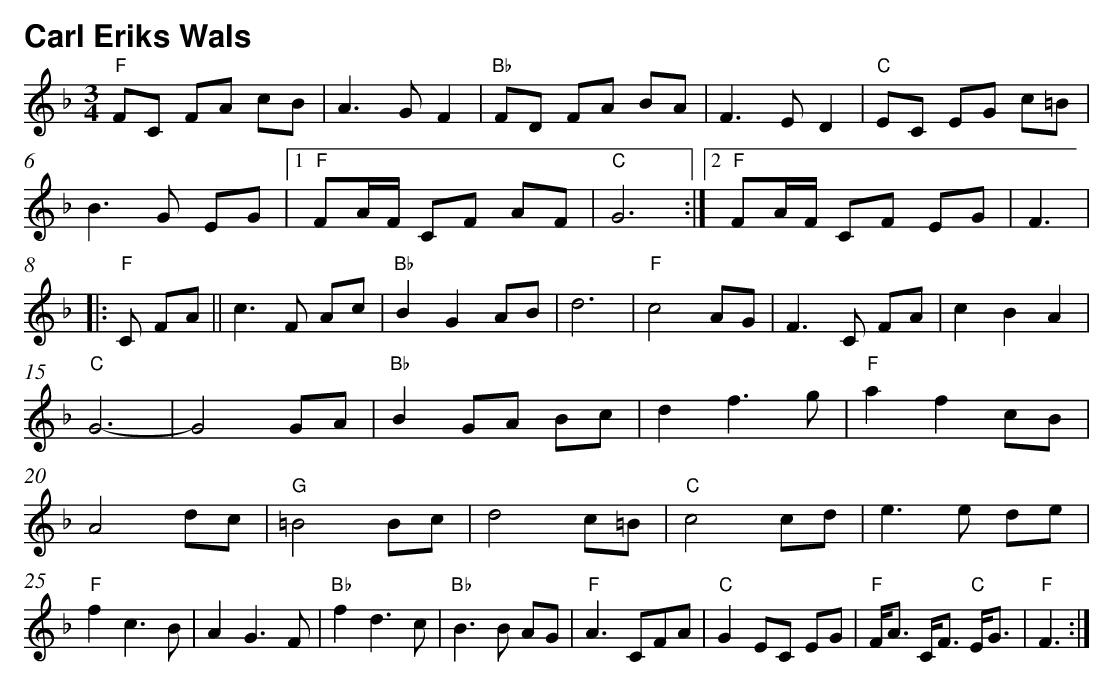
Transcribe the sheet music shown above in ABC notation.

X:1
T: Carl Eriks Wals
L:1/8
M:3/4
K:F
"F" FC FA cB | A3 G F2 |"Bb" FD FA BA | F3 E D2 |
"C" EC EG c=B | B3 G EG |[1 "F" FA/F/ CF AF |"C"  G6 :|[2 "F" FA/F/ CF EG| F3 |
|:"F" C FA || c3 F Ac |"Bb" B2 G2 AB | d6 |"F" c4 AG |
F3 C FA | c2 B2 A2 |"C"  G6- | G4 GA |
"Bb" B2 GA Bc | d2 f3 g |"F"  a2- f2 cB | A4 dc |
"G" =B4 Bc | d4 c=B |"C" c4 cd | e3 e de |
"F" f2 c3 B | A2 G3 F |"Bb" f2 d3 c |"Bb" B3 B AG |
"F" A3  CFA |"C" G2 EC EG |"F" F<A C<F "C" E<G |"F" F3:|]
